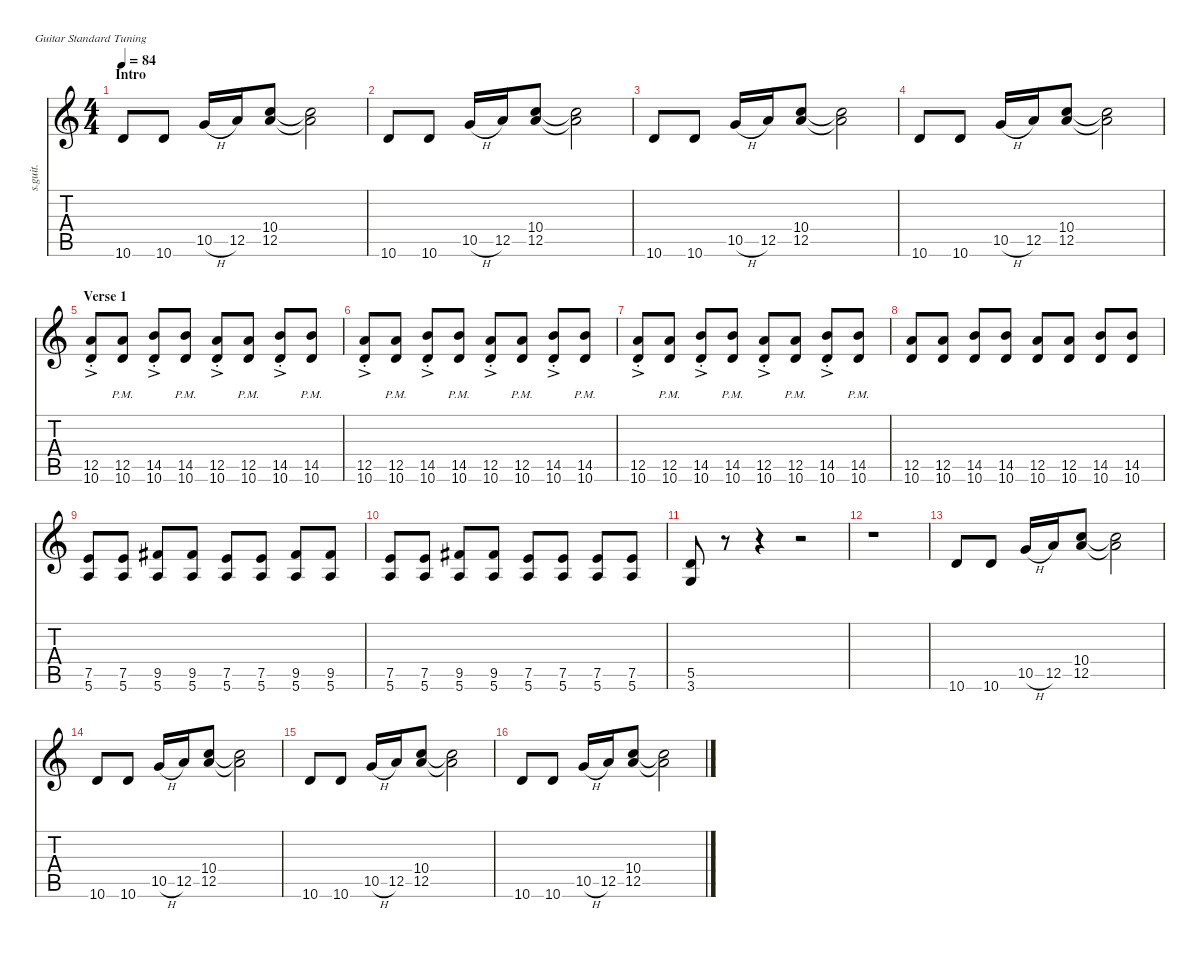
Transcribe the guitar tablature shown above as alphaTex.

\defaultSystemsLayout 4
\hideDynamics
\bracketExtendMode nobrackets
\track ("George Harrison - Backing Guitar" "s.guit.") {instrument overdrivenguitar}
\staff {score tabs}
\tuning (E4 B3 G3 D3 A2 E2)
\ts (4 4)
\beaming (8 2 2 2 2)
\section ("" "Intro")
\tempo 84
\clef g2
\ks c
10.6.8{lyrics (0 "") lyrics (1 "") lyrics (2 "") lyrics (3 "") lyrics (4 "") dy mp instrument overdrivenguitar} 10.6.8{lyrics (0 "") lyrics (1 "") lyrics (2 "") lyrics (3 "") lyrics (4 "")} 10.5{h}.16{lyrics (0 "") lyrics (1 "") lyrics (2 "") lyrics (3 "") lyrics (4 "")} 12.5.16{lyrics (0 "") lyrics (1 "") lyrics (2 "") lyrics (3 "") lyrics (4 "")} (10.4 12.5).8{lyrics (0 "") lyrics (1 "") lyrics (2 "") lyrics (3 "") lyrics (4 "")} (10.4{t} 12.5{t}).2{lyrics (0 "") lyrics (1 "") lyrics (2 "") lyrics (3 "") lyrics (4 "")} |
10.6.8{lyrics (0 "") lyrics (1 "") lyrics (2 "") lyrics (3 "") lyrics (4 "")} 10.6.8{lyrics (0 "") lyrics (1 "") lyrics (2 "") lyrics (3 "") lyrics (4 "")} 10.5{h}.16{lyrics (0 "") lyrics (1 "") lyrics (2 "") lyrics (3 "") lyrics (4 "")} 12.5.16{lyrics (0 "") lyrics (1 "") lyrics (2 "") lyrics (3 "") lyrics (4 "")} (10.4 12.5).8{lyrics (0 "") lyrics (1 "") lyrics (2 "") lyrics (3 "") lyrics (4 "")} (10.4{t} 12.5{t}).2{lyrics (0 "") lyrics (1 "") lyrics (2 "") lyrics (3 "") lyrics (4 "")} |
10.6.8{lyrics (0 "") lyrics (1 "") lyrics (2 "") lyrics (3 "") lyrics (4 "")} 10.6.8{lyrics (0 "") lyrics (1 "") lyrics (2 "") lyrics (3 "") lyrics (4 "")} 10.5{h}.16{lyrics (0 "") lyrics (1 "") lyrics (2 "") lyrics (3 "") lyrics (4 "")} 12.5.16{lyrics (0 "") lyrics (1 "") lyrics (2 "") lyrics (3 "") lyrics (4 "")} (10.4 12.5).8{lyrics (0 "") lyrics (1 "") lyrics (2 "") lyrics (3 "") lyrics (4 "")} (10.4{t} 12.5{t}).2{lyrics (0 "") lyrics (1 "") lyrics (2 "") lyrics (3 "") lyrics (4 "")} |
10.6.8{lyrics (0 "") lyrics (1 "") lyrics (2 "") lyrics (3 "") lyrics (4 "")} 10.6.8{lyrics (0 "") lyrics (1 "") lyrics (2 "") lyrics (3 "") lyrics (4 "")} 10.5{h}.16{lyrics (0 "") lyrics (1 "") lyrics (2 "") lyrics (3 "") lyrics (4 "")} 12.5.16{lyrics (0 "") lyrics (1 "") lyrics (2 "") lyrics (3 "") lyrics (4 "")} (10.4 12.5).8{lyrics (0 "") lyrics (1 "") lyrics (2 "") lyrics (3 "") lyrics (4 "")} (10.4{t} 12.5{t}).2{lyrics (0 "") lyrics (1 "") lyrics (2 "") lyrics (3 "") lyrics (4 "")} |
\section ("" "Verse 1")
(12.5{ac st} 10.6{ac st}).8{lyrics (0 "") lyrics (1 "") lyrics (2 "") lyrics (3 "") lyrics (4 "") dy p} (12.5{pm} 10.6{pm}).8{lyrics (0 "") lyrics (1 "") lyrics (2 "") lyrics (3 "") lyrics (4 "") dy mp} (14.5{ac st} 10.6{ac st}).8{lyrics (0 "") lyrics (1 "") lyrics (2 "") lyrics (3 "") lyrics (4 "") dy p} (14.5{pm} 10.6{pm}).8{lyrics (0 "") lyrics (1 "") lyrics (2 "") lyrics (3 "") lyrics (4 "") dy mp} (12.5{ac st} 10.6{ac st}).8{lyrics (0 "") lyrics (1 "") lyrics (2 "") lyrics (3 "") lyrics (4 "") dy p} (12.5{pm} 10.6{pm}).8{lyrics (0 "") lyrics (1 "") lyrics (2 "") lyrics (3 "") lyrics (4 "") dy mp} (14.5{ac st} 10.6{ac st}).8{lyrics (0 "") lyrics (1 "") lyrics (2 "") lyrics (3 "") lyrics (4 "") dy p} (14.5{pm} 10.6{pm}).8{lyrics (0 "") lyrics (1 "") lyrics (2 "") lyrics (3 "") lyrics (4 "") dy mp} |
(12.5{ac st} 10.6{ac st}).8{lyrics (0 "") lyrics (1 "") lyrics (2 "") lyrics (3 "") lyrics (4 "") dy p} (12.5{pm} 10.6{pm}).8{lyrics (0 "") lyrics (1 "") lyrics (2 "") lyrics (3 "") lyrics (4 "") dy mp} (14.5{ac st} 10.6{ac st}).8{lyrics (0 "") lyrics (1 "") lyrics (2 "") lyrics (3 "") lyrics (4 "") dy p} (14.5{pm} 10.6{pm}).8{lyrics (0 "") lyrics (1 "") lyrics (2 "") lyrics (3 "") lyrics (4 "") dy mp} (12.5{ac st} 10.6{ac st}).8{lyrics (0 "") lyrics (1 "") lyrics (2 "") lyrics (3 "") lyrics (4 "") dy p} (12.5{pm} 10.6{pm}).8{lyrics (0 "") lyrics (1 "") lyrics (2 "") lyrics (3 "") lyrics (4 "") dy mp} (14.5{ac st} 10.6{ac st}).8{lyrics (0 "") lyrics (1 "") lyrics (2 "") lyrics (3 "") lyrics (4 "") dy p} (14.5{pm} 10.6{pm}).8{lyrics (0 "") lyrics (1 "") lyrics (2 "") lyrics (3 "") lyrics (4 "") dy mp} |
(12.5{ac st} 10.6{ac st}).8{lyrics (0 "") lyrics (1 "") lyrics (2 "") lyrics (3 "") lyrics (4 "") dy p} (12.5{pm} 10.6{pm}).8{lyrics (0 "") lyrics (1 "") lyrics (2 "") lyrics (3 "") lyrics (4 "") dy mp} (14.5{ac st} 10.6{ac st}).8{lyrics (0 "") lyrics (1 "") lyrics (2 "") lyrics (3 "") lyrics (4 "") dy p} (14.5{pm} 10.6{pm}).8{lyrics (0 "") lyrics (1 "") lyrics (2 "") lyrics (3 "") lyrics (4 "") dy mp} (12.5{ac st} 10.6{ac st}).8{lyrics (0 "") lyrics (1 "") lyrics (2 "") lyrics (3 "") lyrics (4 "") dy p} (12.5{pm} 10.6{pm}).8{lyrics (0 "") lyrics (1 "") lyrics (2 "") lyrics (3 "") lyrics (4 "") dy mp} (14.5{ac st} 10.6{ac st}).8{lyrics (0 "") lyrics (1 "") lyrics (2 "") lyrics (3 "") lyrics (4 "") dy p} (14.5{pm} 10.6{pm}).8{lyrics (0 "") lyrics (1 "") lyrics (2 "") lyrics (3 "") lyrics (4 "") dy mp} |
(12.5 10.6).8{lyrics (0 "") lyrics (1 "") lyrics (2 "") lyrics (3 "") lyrics (4 "")} (12.5 10.6).8{lyrics (0 "") lyrics (1 "") lyrics (2 "") lyrics (3 "") lyrics (4 "")} (14.5 10.6).8{lyrics (0 "") lyrics (1 "") lyrics (2 "") lyrics (3 "") lyrics (4 "")} (14.5 10.6).8{lyrics (0 "") lyrics (1 "") lyrics (2 "") lyrics (3 "") lyrics (4 "")} (12.5 10.6).8{lyrics (0 "") lyrics (1 "") lyrics (2 "") lyrics (3 "") lyrics (4 "")} (12.5 10.6).8{lyrics (0 "") lyrics (1 "") lyrics (2 "") lyrics (3 "") lyrics (4 "")} (14.5 10.6).8{lyrics (0 "") lyrics (1 "") lyrics (2 "") lyrics (3 "") lyrics (4 "")} (14.5 10.6).8{lyrics (0 "") lyrics (1 "") lyrics (2 "") lyrics (3 "") lyrics (4 "")} |
(7.5 5.6).8{lyrics (0 "") lyrics (1 "") lyrics (2 "") lyrics (3 "") lyrics (4 "")} (7.5 5.6).8{lyrics (0 "") lyrics (1 "") lyrics (2 "") lyrics (3 "") lyrics (4 "")} (9.5{acc #} 5.6).8{lyrics (0 "") lyrics (1 "") lyrics (2 "") lyrics (3 "") lyrics (4 "")} (9.5{acc #} 5.6).8{lyrics (0 "") lyrics (1 "") lyrics (2 "") lyrics (3 "") lyrics (4 "")} (7.5 5.6).8{lyrics (0 "") lyrics (1 "") lyrics (2 "") lyrics (3 "") lyrics (4 "")} (7.5 5.6).8{lyrics (0 "") lyrics (1 "") lyrics (2 "") lyrics (3 "") lyrics (4 "")} (9.5{acc #} 5.6).8{lyrics (0 "") lyrics (1 "") lyrics (2 "") lyrics (3 "") lyrics (4 "")} (9.5{acc #} 5.6).8{lyrics (0 "") lyrics (1 "") lyrics (2 "") lyrics (3 "") lyrics (4 "")} |
(7.5 5.6).8{lyrics (0 "") lyrics (1 "") lyrics (2 "") lyrics (3 "") lyrics (4 "")} (7.5 5.6).8{lyrics (0 "") lyrics (1 "") lyrics (2 "") lyrics (3 "") lyrics (4 "")} (9.5{acc #} 5.6).8{lyrics (0 "") lyrics (1 "") lyrics (2 "") lyrics (3 "") lyrics (4 "")} (9.5{acc #} 5.6).8{lyrics (0 "") lyrics (1 "") lyrics (2 "") lyrics (3 "") lyrics (4 "")} (7.5 5.6).8{lyrics (0 "") lyrics (1 "") lyrics (2 "") lyrics (3 "") lyrics (4 "")} (7.5 5.6).8{lyrics (0 "") lyrics (1 "") lyrics (2 "") lyrics (3 "") lyrics (4 "")} (7.5 5.6).8{lyrics (0 "") lyrics (1 "") lyrics (2 "") lyrics (3 "") lyrics (4 "")} (7.5 5.6).8{lyrics (0 "") lyrics (1 "") lyrics (2 "") lyrics (3 "") lyrics (4 "")} |
(5.5 3.6).8{lyrics (0 "") lyrics (1 "") lyrics (2 "") lyrics (3 "") lyrics (4 "")} r.8 r.4 r.2 |
r.1 |
10.6.8{lyrics (0 "") lyrics (1 "") lyrics (2 "") lyrics (3 "") lyrics (4 "")} 10.6.8{lyrics (0 "") lyrics (1 "") lyrics (2 "") lyrics (3 "") lyrics (4 "")} 10.5{h}.16{lyrics (0 "") lyrics (1 "") lyrics (2 "") lyrics (3 "") lyrics (4 "")} 12.5.16{lyrics (0 "") lyrics (1 "") lyrics (2 "") lyrics (3 "") lyrics (4 "")} (10.4 12.5).8{lyrics (0 "") lyrics (1 "") lyrics (2 "") lyrics (3 "") lyrics (4 "")} (10.4{t} 12.5{t}).2{lyrics (0 "") lyrics (1 "") lyrics (2 "") lyrics (3 "") lyrics (4 "")} |
10.6.8{lyrics (0 "") lyrics (1 "") lyrics (2 "") lyrics (3 "") lyrics (4 "")} 10.6.8{lyrics (0 "") lyrics (1 "") lyrics (2 "") lyrics (3 "") lyrics (4 "")} 10.5{h}.16{lyrics (0 "") lyrics (1 "") lyrics (2 "") lyrics (3 "") lyrics (4 "")} 12.5.16{lyrics (0 "") lyrics (1 "") lyrics (2 "") lyrics (3 "") lyrics (4 "")} (10.4 12.5).8{lyrics (0 "") lyrics (1 "") lyrics (2 "") lyrics (3 "") lyrics (4 "")} (10.4{t} 12.5{t}).2{lyrics (0 "") lyrics (1 "") lyrics (2 "") lyrics (3 "") lyrics (4 "")} |
10.6.8{lyrics (0 "") lyrics (1 "") lyrics (2 "") lyrics (3 "") lyrics (4 "")} 10.6.8{lyrics (0 "") lyrics (1 "") lyrics (2 "") lyrics (3 "") lyrics (4 "")} 10.5{h}.16{lyrics (0 "") lyrics (1 "") lyrics (2 "") lyrics (3 "") lyrics (4 "")} 12.5.16{lyrics (0 "") lyrics (1 "") lyrics (2 "") lyrics (3 "") lyrics (4 "")} (10.4 12.5).8{lyrics (0 "") lyrics (1 "") lyrics (2 "") lyrics (3 "") lyrics (4 "")} (10.4{t} 12.5{t}).2{lyrics (0 "") lyrics (1 "") lyrics (2 "") lyrics (3 "") lyrics (4 "")} |
10.6.8{lyrics (0 "") lyrics (1 "") lyrics (2 "") lyrics (3 "") lyrics (4 "")} 10.6.8{lyrics (0 "") lyrics (1 "") lyrics (2 "") lyrics (3 "") lyrics (4 "")} 10.5{h}.16{lyrics (0 "") lyrics (1 "") lyrics (2 "") lyrics (3 "") lyrics (4 "")} 12.5.16{lyrics (0 "") lyrics (1 "") lyrics (2 "") lyrics (3 "") lyrics (4 "")} (10.4 12.5).8{lyrics (0 "") lyrics (1 "") lyrics (2 "") lyrics (3 "") lyrics (4 "")} (10.4{t} 12.5{t}).2{lyrics (0 "") lyrics (1 "") lyrics (2 "") lyrics (3 "") lyrics (4 "")}
